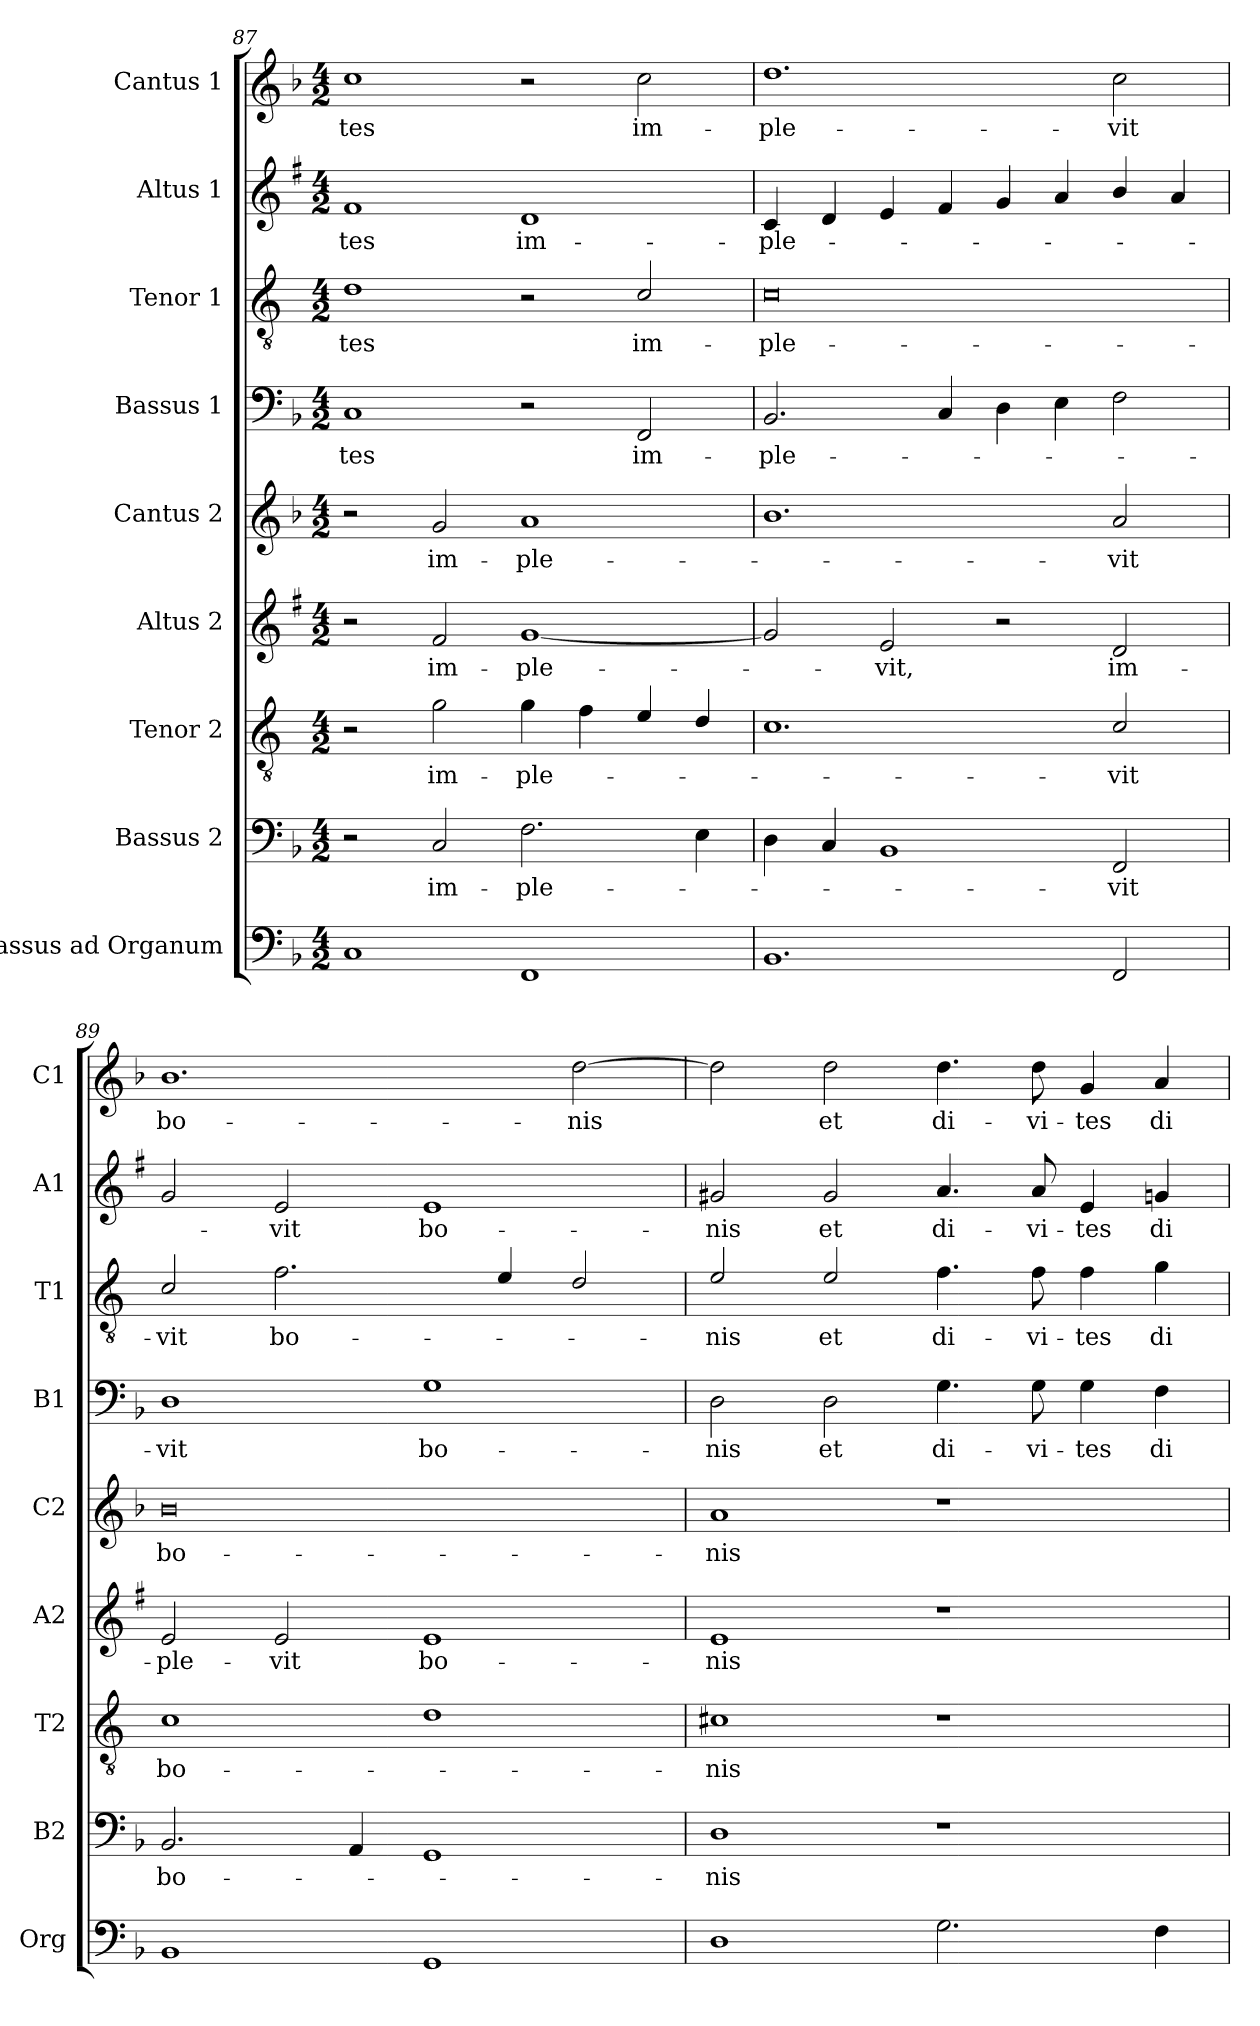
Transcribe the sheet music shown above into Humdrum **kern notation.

**kern	**kern	**text	**kern	**text	**kern	**text	**kern	**text	**kern	**text	**kern	**text	**kern	**text	**kern	**text
*part9	*part8	*part8	*part7	*part7	*part6	*part6	*part5	*part5	*part4	*part4	*part3	*part3	*part2	*part2	*part1	*part1
*staff9	*staff8	*staff8	*staff7	*staff7	*staff6	*staff6	*staff5	*staff5	*staff4	*staff4	*staff3	*staff3	*staff2	*staff2	*staff1	*staff1
*I"Bassus ad Organum	*I"Bassus 2	*	*I"Tenor 2	*	*I"Altus 2	*	*I"Cantus 2	*	*I"Bassus 1	*	*I"Tenor 1	*	*I"Altus 1	*	*I"Cantus 1	*
*I'Org	*I'B2	*	*I'T2	*	*I'A2	*	*I'C2	*	*I'B1	*	*I'T1	*	*I'A1	*	*I'C1	*
*clefF4	*clefF4	*	*clefGv2	*	*clefG2	*	*clefG2	*	*clefF4	*	*clefGv2	*	*clefG2	*	*clefG2	*
*	*	*	*ITrd4c7	*	*ITrd1c2	*	*	*	*	*	*ITrd4c7	*	*ITrd1c2	*	*	*
*k[b-]	*k[b-]	*	*k[b-]	*	*k[b-]	*	*k[b-]	*	*k[b-]	*	*k[b-]	*	*k[b-]	*	*k[b-]	*
*F:	*F:	*	*F:	*	*F:	*	*F:	*	*F:	*	*F:	*	*F:	*	*F:	*
*M4/2	*M4/2	*	*M4/2	*	*M4/2	*	*M4/2	*	*M4/2	*	*M4/2	*	*M4/2	*	*M4/2	*
=87	=87	=87	=87	=87	=87	=87	=87	=87	=87	=87	=87	=87	=87	=87	=87	=87
!	!	!	!	!	!	!	!	!	!	!LO:LY:b	!	!LO:LY:b	!	!LO:LY:b	!	!LO:LY:b
1C	2r	.	2r	.	2r	.	2r	.	1C	-tes	1G	-tes	1e	-tes	1cc	-tes
!	!	!LO:LY:b	!	!LO:LY:b	!	!LO:LY:b	!	!LO:LY:b	!	!	!	!	!	!	!	!
.	2C/	im-	2c\	im-	2e/	im-	2g/	im-	.	.	.	.	.	.	.	.
!	!	!LO:LY:b	!	!LO:LY:b	!	!LO:LY:b	!	!LO:LY:b	!	!	!	!	!	!LO:LY:b	!	!
1FF	2.F\	-ple-	4c\	-ple-	[1f	-ple-	1a	-ple-	2r	.	2r	.	1c	im-	2r	.
.	.	.	4B-\	.	.	.	.	.	.	.	.	.	.	.	.	.
!	!	!	!	!	!	!	!	!	!	!LO:LY:b	!	!LO:LY:b	!	!	!	!LO:LY:b
.	.	.	4A/	.	.	.	.	.	2FF/	im-	2F/	im-	.	.	2cc\	im-
.	4E\	.	4G/	.	.	.	.	.	.	.	.	.	.	.	.	.
!!LO:PB:g=z
=88	=88	=88	=88	=88	=88	=88	=88	=88	=88	=88	=88	=88	=88	=88	=88	=88
!	!	!	!	!	!	!	!	!	!	!LO:LY:b	!	!LO:LY:b	!	!LO:LY:b	!	!LO:LY:b
1.BB-	4D\	.	1.F	.	2f/]	.	1.b-	.	2.BB-/	-ple-	0F	-ple-	4B-/	-ple-	1.dd	-ple-
.	4C/	.	.	.	.	.	.	.	.	.	.	.	4c/	.	.	.
!	!	!	!	!	!	!LO:LY:b	!	!	!	!	!	!	!	!	!	!
.	1BB-	.	.	.	2d/	-vit,	.	.	.	.	.	.	4d/	.	.	.
.	.	.	.	.	.	.	.	.	4C/	.	.	.	4e/	.	.	.
.	.	.	.	.	2r	.	.	.	4D\	.	.	.	4f/	.	.	.
.	.	.	.	.	.	.	.	.	4E\	.	.	.	4g/	.	.	.
!	!	!LO:LY:b	!	!LO:LY:b	!	!LO:LY:b	!	!LO:LY:b	!	!	!	!	!	!	!	!LO:LY:b
2FF/	2FF/	-vit	2F/	-vit	2c/	im-	2a/	-vit	2F\	.	.	.	4a/	.	2cc\	-vit
.	.	.	.	.	.	.	.	.	.	.	.	.	4g/	.	.	.
=89	=89	=89	=89	=89	=89	=89	=89	=89	=89	=89	=89	=89	=89	=89	=89	=89
!	!	!LO:LY:b	!	!LO:LY:b	!	!LO:LY:b	!	!LO:LY:b	!	!LO:LY:b	!	!LO:LY:b	!	!	!	!LO:LY:b
1BB-	2.BB-/	bo-	1F	bo-	2d/	-ple-	0b-	bo-	1D	-vit	2F/	-vit	2f/	.	1.b-	bo-
!	!	!	!	!	!	!LO:LY:b	!	!	!	!	!	!LO:LY:b	!	!LO:LY:b	!	!
.	.	.	.	.	2d/	-vit	.	.	.	.	2.B-\	bo-	2d/	-vit	.	.
.	4AA/	.	.	.	.	.	.	.	.	.	.	.	.	.	.	.
!	!	!	!	!	!	!LO:LY:b	!	!	!	!LO:LY:b	!	!	!	!LO:LY:b	!	!
1GG	1GG	.	1G	.	1d	bo-	.	.	1G	bo-	.	.	1d	bo-	.	.
.	.	.	.	.	.	.	.	.	.	.	4A/	.	.	.	.	.
!	!	!	!	!	!	!	!	!	!	!	!	!	!	!	!	!LO:LY:b
.	.	.	.	.	.	.	.	.	.	.	2G/	.	.	.	[2dd\	-nis
=90	=90	=90	=90	=90	=90	=90	=90	=90	=90	=90	=90	=90	=90	=90	=90	=90
!	!	!LO:LY:b	!	!LO:LY:b	!	!LO:LY:b	!	!LO:LY:b	!	!LO:LY:b	!	!LO:LY:b	!	!LO:LY:b	!	!
1D	1D	-nis	1F#X	-nis	1d	-nis	1a	-nis	2D\	-nis	2A/	-nis	2f#X/	-nis	2dd\]	.
!	!	!	!	!	!	!	!	!	!	!LO:LY:b	!	!LO:LY:b	!	!LO:LY:b	!	!LO:LY:b
.	.	.	.	.	.	.	.	.	2D\	et	2A/	et	2f#/	et	2dd\	et
!	!	!	!	!	!	!	!	!	!	!LO:LY:b	!	!LO:LY:b	!	!LO:LY:b	!	!LO:LY:b
2.G\	1r	.	1r	.	1r	.	1r	.	4.G\	di-	4.B-\	di-	4.g/	di-	4.dd\	di-
!	!	!	!	!	!	!	!	!	!	!LO:LY:b	!	!LO:LY:b	!	!LO:LY:b	!	!LO:LY:b
.	.	.	.	.	.	.	.	.	8G\	-vi-	8B-\	-vi-	8g/	-vi-	8dd\	-vi-
!	!	!	!	!	!	!	!	!	!	!LO:LY:b	!	!LO:LY:b	!	!LO:LY:b	!	!LO:LY:b
.	.	.	.	.	.	.	.	.	4G\	-tes	4B-\	-tes	4d/	-tes	4g/	-tes
!	!	!	!	!	!	!	!	!	!	!LO:LY:b	!	!LO:LY:b	!	!LO:LY:b	!	!LO:LY:b
4F\	.	.	.	.	.	.	.	.	4F\	di-	4c\	di-	4fn/	di-	4a/	di-
=	=	=	=	=	=	=	=	=	=	=	=	=	=	=	=	=
*-	*-	*-	*-	*-	*-	*-	*-	*-	*-	*-	*-	*-	*-	*-	*-	*-
